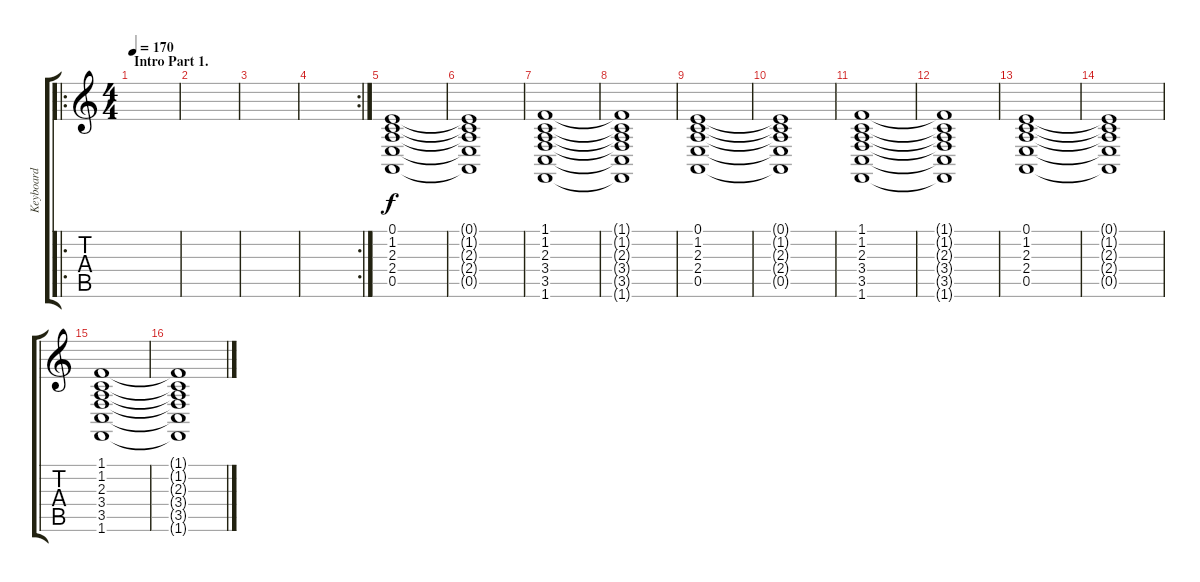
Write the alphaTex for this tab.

\track ("Keyboard" "Keyboard") {instrument choiraahs}
\staff {score tabs}
\tuning (E4 B3 G3 D3 A2 E2) {hide}
\ro
\ts (4 4)
\section ("" "Intro Part 1.")
\tempo 170
\tempo 150
\tempo 170
\clef g2
\ks c
|
|
|
\rc 2
|
(0.1 1.2 2.3 2.4 0.5).1 |
(0.1{t} 1.2{t} 2.3{t} 2.4{t} 0.5{t}).1 |
(1.1 1.2 2.3 3.4 3.5 1.6).1 |
(1.1{t} 1.2{t} 2.3{t} 3.4{t} 3.5{t} 1.6{t}).1 |
(0.1 1.2 2.3 2.4 0.5).1 |
(0.1{t} 1.2{t} 2.3{t} 2.4{t} 0.5{t}).1 |
(1.1 1.2 2.3 3.4 3.5 1.6).1 |
(1.1{t} 1.2{t} 2.3{t} 3.4{t} 3.5{t} 1.6{t}).1 |
(0.1 1.2 2.3 2.4 0.5).1 |
(0.1{t} 1.2{t} 2.3{t} 2.4{t} 0.5{t}).1 |
(1.1 1.2 2.3 3.4 3.5 1.6).1 |
(1.1{t} 1.2{t} 2.3{t} 3.4{t} 3.5{t} 1.6{t}).1
